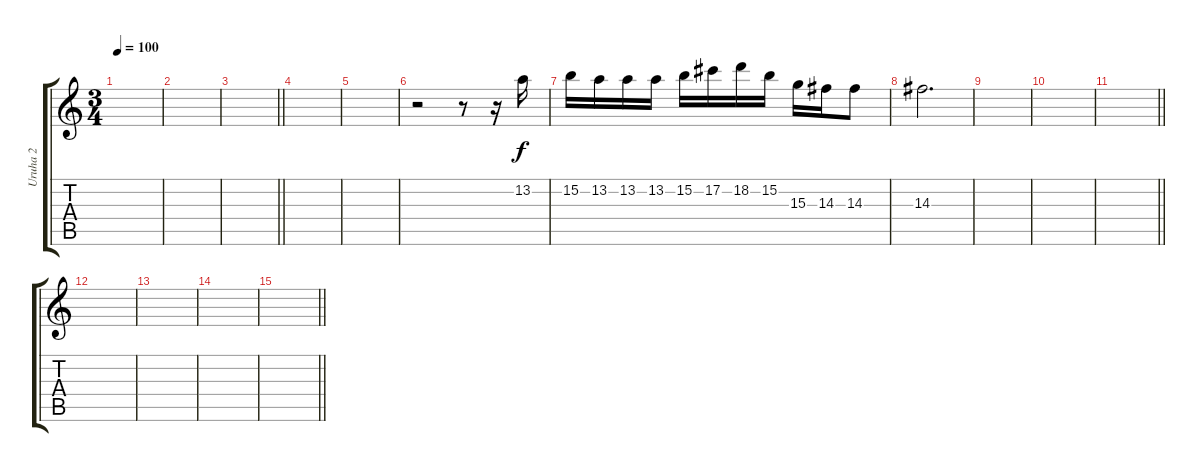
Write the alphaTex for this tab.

\track ("Uruha 2" "Uruha 2") {instrument distortionguitar}
\staff {score tabs}
\tuning (Db4 Ab3 E3 B2 Gb2 B1) {hide}
\ts (3 4)
\tempo 100
\clef g2
\ks c
|
|
\barLineRight lightlight
|
|
|
r.2{volume 10 instrument overdrivenguitar} r.8 r.16 13.2.16 |
15.2.16 13.2.16 13.2.16 13.2.16 15.2.16 17.2.16 18.2.16 15.2.16 15.3.16 14.3.16 14.3.8 |
14.3.2{d} |
|
|
\barLineRight lightlight
|
|
|
|
\barLineRight lightlight
